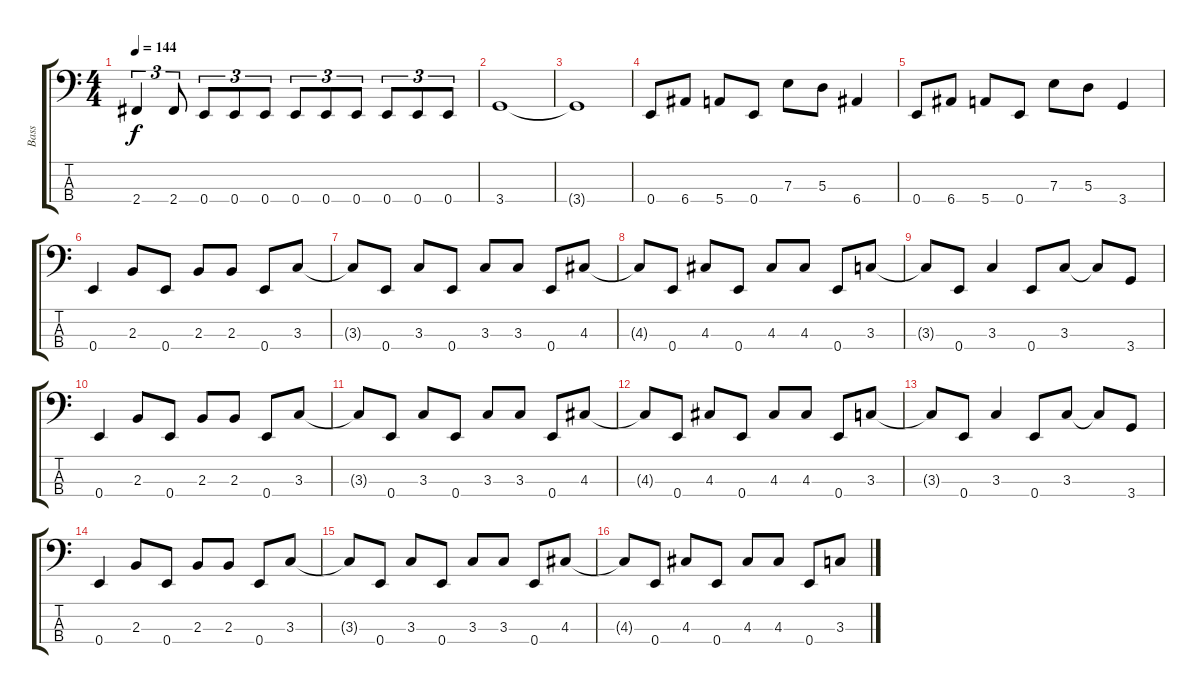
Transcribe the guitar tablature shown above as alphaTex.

\track ("Bass" "Bass") {instrument electricbassfinger}
\staff {score tabs}
\tuning (G2 D2 A1 E1) {hide}
\ts (4 4)
\tempo 144
\clef f4
\ks c
2.4{t}.4{tu (3 2) dy f} 2.4.8{tu (3 2)} 0.4.8{tu (3 2)} 0.4.8{tu (3 2)} 0.4.8{tu (3 2)} 0.4.8{tu (3 2)} 0.4.8{tu (3 2)} 0.4.8{tu (3 2)} 0.4.8{tu (3 2)} 0.4.8{tu (3 2)} 0.4.8{tu (3 2)} |
3.4.1 |
3.4{t}.1 |
0.4.8 6.4.8 5.4.8 0.4.8 7.3.8 5.3.8 6.4.4 |
0.4.8 6.4.8 5.4.8 0.4.8 7.3.8 5.3.8 3.4.4 |
0.4.4 2.3.8 0.4.8 2.3.8 2.3.8 0.4.8 3.3.8 |
3.3{t}.8 0.4.8 3.3.8 0.4.8 3.3.8 3.3.8 0.4.8 4.3.8 |
4.3{t}.8 0.4.8 4.3.8 0.4.8 4.3.8 4.3.8 0.4.8 3.3.8 |
3.3{t}.8 0.4.8 3.3.4 0.4.8 3.3.8 3.3{t}.8 3.4.8 |
0.4.4 2.3.8 0.4.8 2.3.8 2.3.8 0.4.8 3.3.8 |
3.3{t}.8 0.4.8 3.3.8 0.4.8 3.3.8 3.3.8 0.4.8 4.3.8 |
4.3{t}.8 0.4.8 4.3.8 0.4.8 4.3.8 4.3.8 0.4.8 3.3.8 |
3.3{t}.8 0.4.8 3.3.4 0.4.8 3.3.8 3.3{t}.8 3.4.8 |
0.4.4 2.3.8 0.4.8 2.3.8 2.3.8 0.4.8 3.3.8 |
3.3{t}.8 0.4.8 3.3.8 0.4.8 3.3.8 3.3.8 0.4.8 4.3.8 |
4.3{t}.8 0.4.8 4.3.8 0.4.8 4.3.8 4.3.8 0.4.8 3.3.8
